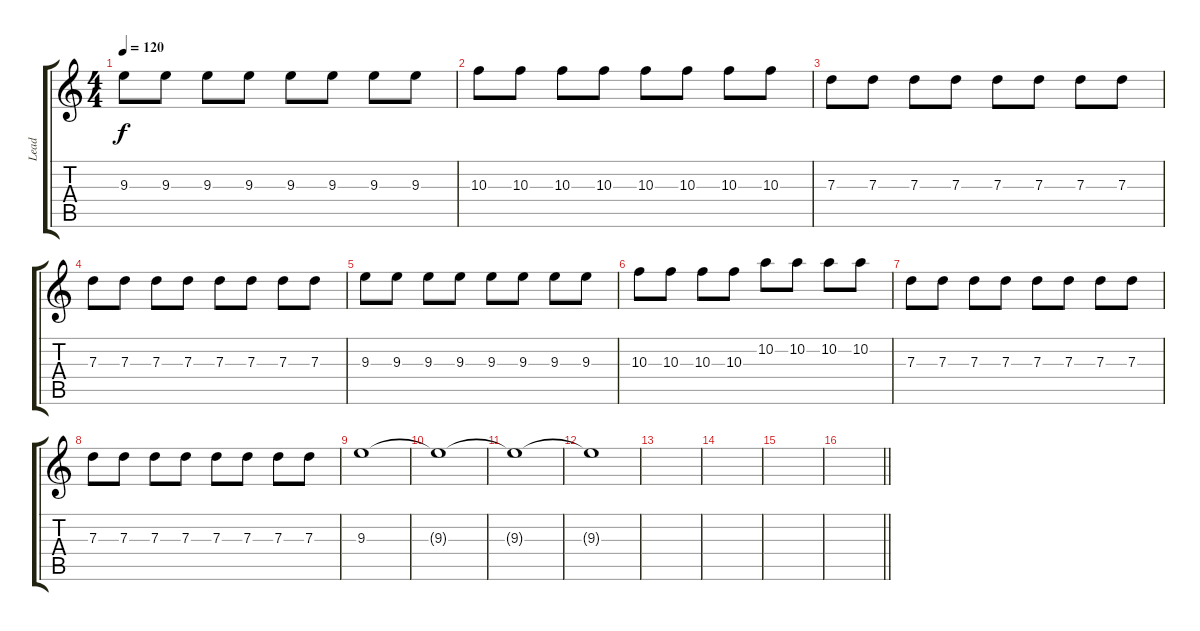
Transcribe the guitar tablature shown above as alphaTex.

\track ("Lead" "Lead") {instrument distortionguitar}
\staff {score tabs}
\tuning (E4 B3 G3 D3 A2 E2) {hide}
\ts (4 4)
\tempo 120
\clef g2
\ks c
9.3.8{dy f} 9.3.8 9.3.8 9.3.8 9.3.8 9.3.8 9.3.8 9.3.8 |
10.3.8 10.3.8 10.3.8 10.3.8 10.3.8 10.3.8 10.3.8 10.3.8 |
7.3.8 7.3.8 7.3.8 7.3.8 7.3.8 7.3.8 7.3.8 7.3.8 |
7.3.8 7.3.8 7.3.8 7.3.8 7.3.8 7.3.8 7.3.8 7.3.8 |
9.3.8 9.3.8 9.3.8 9.3.8 9.3.8 9.3.8 9.3.8 9.3.8 |
10.3.8 10.3.8 10.3.8 10.3.8 10.2.8 10.2.8 10.2.8 10.2.8 |
7.3.8 7.3.8 7.3.8 7.3.8 7.3.8 7.3.8 7.3.8 7.3.8 |
7.3.8 7.3.8 7.3.8 7.3.8 7.3.8 7.3.8 7.3.8 7.3.8 |
9.3.1 |
9.3{t}.1 |
9.3{t}.1{volume 0} |
9.3{t}.1 |
|
|
|
\barLineRight lightlight
